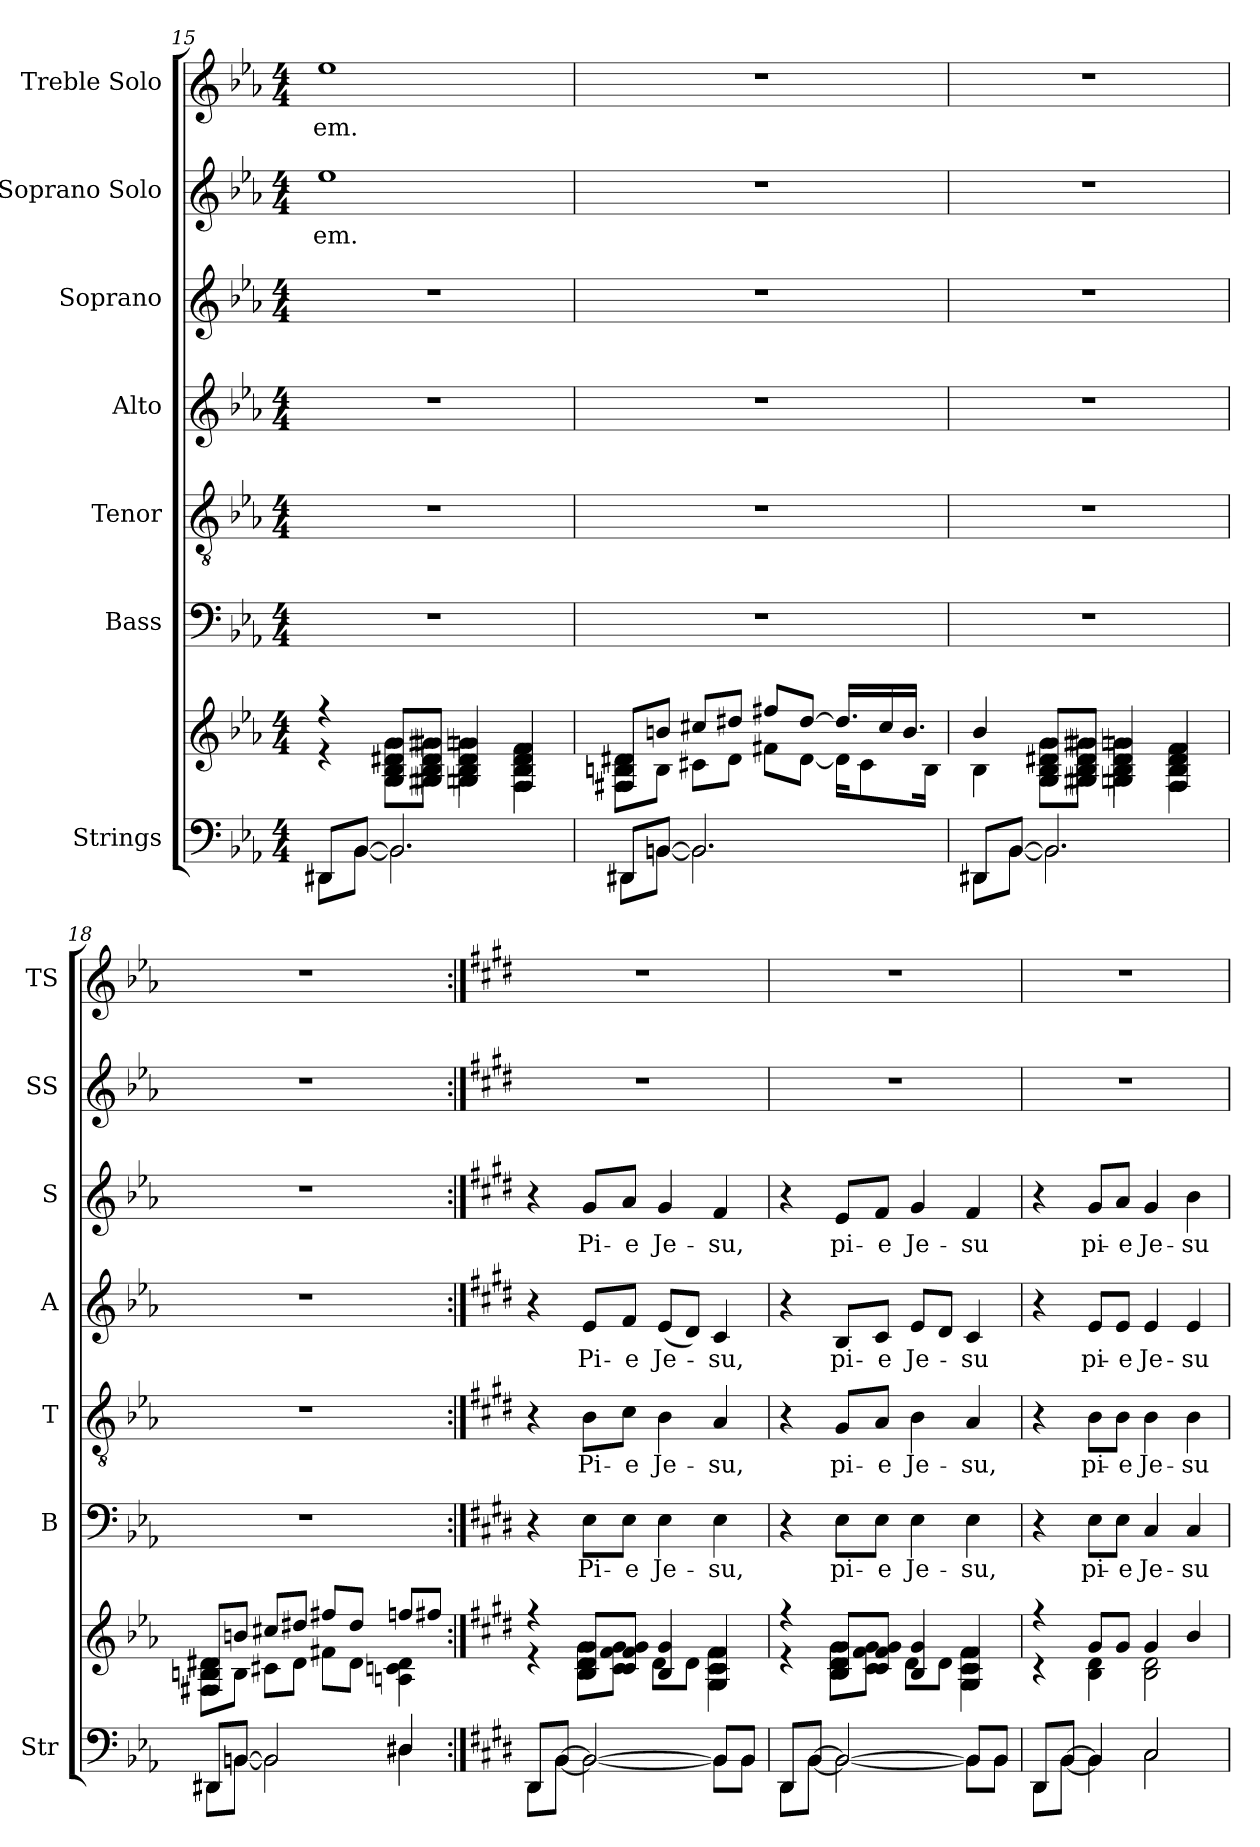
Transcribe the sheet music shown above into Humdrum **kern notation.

**kern	**kern	**kern	**text	**kern	**text	**kern	**text	**kern	**text	**kern	**text	**kern	**text
*part7	*part7	*part6	*part6	*part5	*part5	*part4	*part4	*part3	*part3	*part2	*part2	*part1	*part1
*staff8	*staff7	*staff6	*staff6	*staff5	*staff5	*staff4	*staff4	*staff3	*staff3	*staff2	*staff2	*staff1	*staff1
*I"Strings	*	*I"Bass	*	*I"Tenor	*	*I"Alto	*	*I"Soprano	*	*I"Soprano Solo	*	*I"Treble Solo	*
*I'Str	*	*I'B	*	*I'T	*	*I'A	*	*I'S	*	*I'SS	*	*I'TS	*
*clefF4	*clefG2	*clefF4	*	*clefGv2	*	*clefG2	*	*clefG2	*	*clefG2	*	*clefG2	*
*k[b-e-a-]	*k[b-e-a-]	*k[b-e-a-]	*	*k[b-e-a-]	*	*k[b-e-a-]	*	*k[b-e-a-]	*	*k[b-e-a-]	*	*k[b-e-a-]	*
*M4/4	*M4/4	*M4/4	*	*M4/4	*	*M4/4	*	*M4/4	*	*M4/4	*	*M4/4	*
=15	=15	=15	=15	=15	=15	=15	=15	=15	=15	=15	=15	=15	=15
*^	*^	*	*	*	*	*	*	*	*	*	*	*	*
8DD#X/L	8DD#X\L	4r	4r	1r	.	1r	.	1r	.	1r	.	1ee-	-em.	1ee-	-em.
[8BB-/J	[8BB-\J	.	.	.	.	.	.	.	.	.	.	.	.	.	.
2.BB-/]	2.BB-\]	8G/ 8B-/ 8d#X/ 8g/L	8G\ 8B-\ 8d#X\ 8g\L	.	.	.	.	.	.	.	.	.	.	.	.
.	.	8G#X/ 8B-/ 8d#/ 8g#X/J	8G#X\ 8B-\ 8d#\ 8g#X\J	.	.	.	.	.	.	.	.	.	.	.	.
.	.	4Gn/ 4B-/ 4d#/ 4gn/	4Gn\ 4B-\ 4d#\ 4gn\	.	.	.	.	.	.	.	.	.	.	.	.
.	.	4F/ 4B-/ 4d#/ 4f/	4F\ 4B-\ 4d#\ 4f\	.	.	.	.	.	.	.	.	.	.	.	.
=16	=16	=16	=16	=16	=16	=16	=16	=16	=16	=16	=16	=16	=16	=16	=16
8DD#X/L	8DD#X\L	8F#X/ 8Bn/ 8d#X/L	8F#X\ 8Bn\ 8d#X\L	1r	.	1r	.	1r	.	1r	.	1r	.	1r	.
[8BBn/J	[8BBn\J	8bn/J	8B\J	.	.	.	.	.	.	.	.	.	.	.	.
2.BB/]	2.BB\]	8cc#X/L	8c#X\L	.	.	.	.	.	.	.	.	.	.	.	.
.	.	8dd#X/J	8d#\J	.	.	.	.	.	.	.	.	.	.	.	.
.	.	8ff#X/L	8f#X\L	.	.	.	.	.	.	.	.	.	.	.	.
.	.	[8dd#/J	[8d#\J	.	.	.	.	.	.	.	.	.	.	.	.
.	.	16.dd#/LL]	16d#\KL]	.	.	.	.	.	.	.	.	.	.	.	.
.	.	.	8c#\	.	.	.	.	.	.	.	.	.	.	.	.
.	.	16cc#/	.	.	.	.	.	.	.	.	.	.	.	.	.
.	.	16.b/JJ	.	.	.	.	.	.	.	.	.	.	.	.	.
.	.	.	16B\Jk	.	.	.	.	.	.	.	.	.	.	.	.
=17	=17	=17	=17	=17	=17	=17	=17	=17	=17	=17	=17	=17	=17	=17	=17
8DD#X/L	8DD#X\L	4b-/	4B-\	1r	.	1r	.	1r	.	1r	.	1r	.	1r	.
[8BB-/J	[8BB-\J	.	.	.	.	.	.	.	.	.	.	.	.	.	.
2.BB-/]	2.BB-\]	8G/ 8B-/ 8d#X/ 8g/L	8G\ 8B-\ 8d#X\ 8g\L	.	.	.	.	.	.	.	.	.	.	.	.
.	.	8G#X/ 8B-/ 8d#/ 8g#X/J	8G#X\ 8B-\ 8d#\ 8g#X\J	.	.	.	.	.	.	.	.	.	.	.	.
.	.	4Gn/ 4B-/ 4d#/ 4gn/	4Gn\ 4B-\ 4d#\ 4gn\	.	.	.	.	.	.	.	.	.	.	.	.
.	.	4F/ 4B-/ 4d#/ 4f/	4F\ 4B-\ 4d#\ 4f\	.	.	.	.	.	.	.	.	.	.	.	.
=18	=18	=18	=18	=18	=18	=18	=18	=18	=18	=18	=18	=18	=18	=18	=18
8DD#X/L	8DD#X\L	8F#X/ 8Bn/ 8d#X/L	8F#X\ 8Bn\ 8d#X\L	1r	.	1r	.	1r	.	1r	.	1r	.	1r	.
[8BBn/J	[8BBn\J	8bn/J	8B\J	.	.	.	.	.	.	.	.	.	.	.	.
2BB/]	2BB\]	8cc#X/L	8c#X\L	.	.	.	.	.	.	.	.	.	.	.	.
.	.	8dd#X/J	8d#\J	.	.	.	.	.	.	.	.	.	.	.	.
.	.	8ff#X/L	8f#X\L	.	.	.	.	.	.	.	.	.	.	.	.
.	.	8dd#/J	8d#\J	.	.	.	.	.	.	.	.	.	.	.	.
4D#X/	4D#X\	8ffn/L	4An\ 4cn\ 4d#\	.	.	.	.	.	.	.	.	.	.	.	.
.	.	8ff#X/J	.	.	.	.	.	.	.	.	.	.	.	.	.
=19:|!	=19:|!	=19:|!	=19:|!	=19:|!	=19:|!	=19:|!	=19:|!	=19:|!	=19:|!	=19:|!	=19:|!	=19:|!	=19:|!	=19:|!	=19:|!
*k[f#c#g#d#]	*	*k[f#c#g#d#]	*	*k[f#c#g#d#]	*	*k[f#c#g#d#]	*	*k[f#c#g#d#]	*	*k[f#c#g#d#]	*	*k[f#c#g#d#]	*	*k[f#c#g#d#]	*
8DD#/L	8DD#\L	4r	4r	4r	.	4r	.	4r	.	4r	.	1r	.	1r	.
[8BB/J	[8BB\J	.	.	.	.	.	.	.	.	.	.	.	.	.	.
!	!	!	!	!	!LO:LY:b	!	!LO:LY:b	!	!LO:LY:b	!	!LO:LY:b	!	!	!	!
2BB/_	2BB\_	8B/ 8d#/ 8g#/L	8B\ 8d#\ 8g#\L	8EL	Pi-	8BL	Pi-	8eL	Pi-	8g#L	Pi-	.	.	.	.
!	!	!	!	!	!LO:LY:b	!	!LO:LY:b	!	!LO:LY:b	!	!LO:LY:b	!	!	!	!
.	.	8c#/ 8f#/ 8g#/J	8c#\ 8f#\ 8g#\J	8EJ	-e	8c#J	-e	8f#J	-e	8aJ	-e	.	.	.	.
!	!	!	!	!	!LO:LY:b	!	!LO:LY:b	!	!LO:LY:b	!	!LO:LY:b	!	!	!	!
.	.	4B/ 4g#/	8d#\L	4E	Je-	4B	Je-	(<8eL	Je-	4g#	Je-	.	.	.	.
.	.	.	8d#\J	.	.	.	.	8d#J)	.	.	.	.	.	.	.
!	!	!	!	!	!LO:LY:b	!	!LO:LY:b	!	!LO:LY:b	!	!LO:LY:b	!	!	!	!
8BB/L]	8BB\L]	4G#/ 4c#/ 4f#/	4G#\ 4c#\ 4f#\	4E	-su,	4A	-su,	4c#	-su,	4f#	-su,	.	.	.	.
8BB/J	8BB\J	.	.	.	.	.	.	.	.	.	.	.	.	.	.
=20	=20	=20	=20	=20	=20	=20	=20	=20	=20	=20	=20	=20	=20	=20	=20
8DD#/L	8DD#\L	4r	4r	4r	.	4r	.	4r	.	4r	.	1r	.	1r	.
[8BB/J	[8BB\J	.	.	.	.	.	.	.	.	.	.	.	.	.	.
!	!	!	!	!	!LO:LY:b	!	!LO:LY:b	!	!LO:LY:b	!	!LO:LY:b	!	!	!	!
2BB/_	2BB\_	8B/ 8d#/ 8g#/L	8B\ 8d#\ 8g#\L	8EL	pi-	8G#L	pi-	8BL	pi-	8eL	pi-	.	.	.	.
!	!	!	!	!	!LO:LY:b	!	!LO:LY:b	!	!LO:LY:b	!	!LO:LY:b	!	!	!	!
.	.	8c#/ 8f#/ 8g#/J	8c#\ 8f#\ 8g#\J	8EJ	-e	8AJ	-e	8c#J	-e	8f#J	-e	.	.	.	.
!	!	!	!	!	!LO:LY:b	!	!LO:LY:b	!	!LO:LY:b	!	!LO:LY:b	!	!	!	!
.	.	4B/ 4g#/	8d#\L	4E	Je-	4B	Je-	8eL	Je-	4g#	Je-	.	.	.	.
.	.	.	8d#\J	.	.	.	.	8d#J	.	.	.	.	.	.	.
!	!	!	!	!	!LO:LY:b	!	!LO:LY:b	!	!LO:LY:b	!	!LO:LY:b	!	!	!	!
8BB/L]	8BB\L]	4G#/ 4c#/ 4f#/	4G#\ 4c#\ 4f#\	4E	-su,	4A	-su,	4c#	-su	4f#	-su	.	.	.	.
8BB/J	8BB\J	.	.	.	.	.	.	.	.	.	.	.	.	.	.
=21	=21	=21	=21	=21	=21	=21	=21	=21	=21	=21	=21	=21	=21	=21	=21
8DD#/L	8DD#\L	4r	4r	4r	.	4r	.	4r	.	4r	.	1r	.	1r	.
[8BB/J	[8BB\J	.	.	.	.	.	.	.	.	.	.	.	.	.	.
!	!	!	!	!	!LO:LY:b	!	!LO:LY:b	!	!LO:LY:b	!	!LO:LY:b	!	!	!	!
4BB/]	4BB\]	8g#/L	4B\ 4d#\	8EL	pi-	8BL	pi-	8eL	pi-	8g#L	pi-	.	.	.	.
!	!	!	!	!	!LO:LY:b	!	!LO:LY:b	!	!LO:LY:b	!	!LO:LY:b	!	!	!	!
.	.	8g#/J	.	8EJ	-e	8BJ	-e	8eJ	-e	8aJ	-e	.	.	.	.
!	!	!	!	!	!LO:LY:b	!	!LO:LY:b	!	!LO:LY:b	!	!LO:LY:b	!	!	!	!
2C#/	2C#\	4g#/	2B\ 2d#\	4C#	Je-	4B	Je-	4e	Je-	4g#	Je-	.	.	.	.
!	!	!	!	!	!LO:LY:b	!	!LO:LY:b	!	!LO:LY:b	!	!LO:LY:b	!	!	!	!
.	.	4b/	.	4C#	-su	4B	-su	4e	-su	4b	-su	.	.	.	.
*v	*v	*	*	*	*	*	*	*	*	*	*	*	*	*	*
*	*v	*v	*	*	*	*	*	*	*	*	*	*	*	*
=	=	=	=	=	=	=	=	=	=	=	=	=	=
*-	*-	*-	*-	*-	*-	*-	*-	*-	*-	*-	*-	*-	*-
